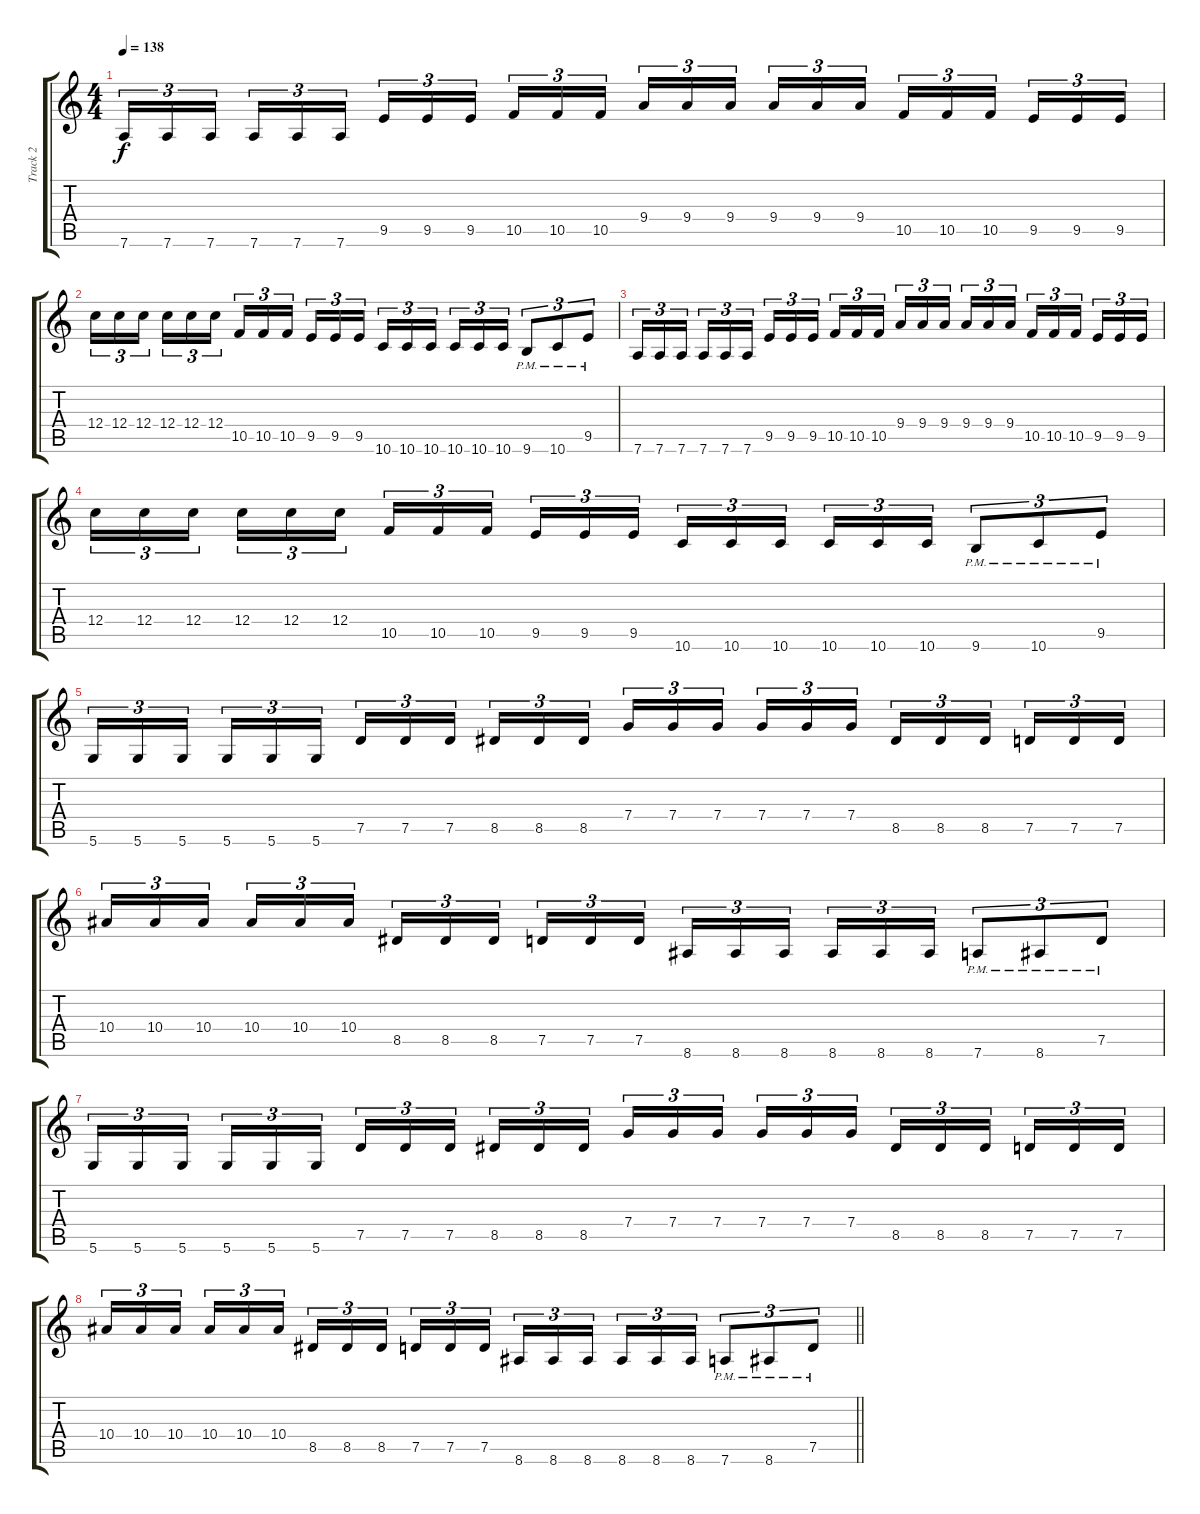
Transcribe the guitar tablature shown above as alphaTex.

\track ("Track 2" "Track 2") {instrument distortionguitar}
\staff {score tabs}
\tuning (D4 A3 F3 C3 G2 D2) {hide}
\ts (4 4)
\tempo 138
\clef g2
\ks c
7.6.16{tu (3 2) dy f} 7.6.16{tu (3 2)} 7.6.16{tu (3 2) beam splitsecondary} 7.6.16{tu (3 2)} 7.6.16{tu (3 2)} 7.6.16{tu (3 2)} 9.5.16{tu (3 2)} 9.5.16{tu (3 2)} 9.5.16{tu (3 2) beam splitsecondary} 10.5.16{tu (3 2)} 10.5.16{tu (3 2)} 10.5.16{tu (3 2)} 9.4.16{tu (3 2)} 9.4.16{tu (3 2)} 9.4.16{tu (3 2) beam splitsecondary} 9.4.16{tu (3 2)} 9.4.16{tu (3 2)} 9.4.16{tu (3 2)} 10.5.16{tu (3 2)} 10.5.16{tu (3 2)} 10.5.16{tu (3 2) beam splitsecondary} 9.5.16{tu (3 2)} 9.5.16{tu (3 2)} 9.5.16{tu (3 2)} |
12.4.16{tu (3 2)} 12.4.16{tu (3 2)} 12.4.16{tu (3 2) beam splitsecondary} 12.4.16{tu (3 2)} 12.4.16{tu (3 2)} 12.4.16{tu (3 2)} 10.5.16{tu (3 2)} 10.5.16{tu (3 2)} 10.5.16{tu (3 2) beam splitsecondary} 9.5.16{tu (3 2)} 9.5.16{tu (3 2)} 9.5.16{tu (3 2)} 10.6.16{tu (3 2)} 10.6.16{tu (3 2)} 10.6.16{tu (3 2) beam splitsecondary} 10.6.16{tu (3 2)} 10.6.16{tu (3 2)} 10.6.16{tu (3 2)} 9.6{pm}.8{tu (3 2)} 10.6{pm}.8{tu (3 2)} 9.5{pm}.8{tu (3 2)} |
7.6.16{tu (3 2)} 7.6.16{tu (3 2)} 7.6.16{tu (3 2) beam splitsecondary} 7.6.16{tu (3 2)} 7.6.16{tu (3 2)} 7.6.16{tu (3 2)} 9.5.16{tu (3 2)} 9.5.16{tu (3 2)} 9.5.16{tu (3 2) beam splitsecondary} 10.5.16{tu (3 2)} 10.5.16{tu (3 2)} 10.5.16{tu (3 2)} 9.4.16{tu (3 2)} 9.4.16{tu (3 2)} 9.4.16{tu (3 2) beam splitsecondary} 9.4.16{tu (3 2)} 9.4.16{tu (3 2)} 9.4.16{tu (3 2)} 10.5.16{tu (3 2)} 10.5.16{tu (3 2)} 10.5.16{tu (3 2) beam splitsecondary} 9.5.16{tu (3 2)} 9.5.16{tu (3 2)} 9.5.16{tu (3 2)} |
12.4.16{tu (3 2)} 12.4.16{tu (3 2)} 12.4.16{tu (3 2) beam splitsecondary} 12.4.16{tu (3 2)} 12.4.16{tu (3 2)} 12.4.16{tu (3 2)} 10.5.16{tu (3 2)} 10.5.16{tu (3 2)} 10.5.16{tu (3 2) beam splitsecondary} 9.5.16{tu (3 2)} 9.5.16{tu (3 2)} 9.5.16{tu (3 2)} 10.6.16{tu (3 2)} 10.6.16{tu (3 2)} 10.6.16{tu (3 2) beam splitsecondary} 10.6.16{tu (3 2)} 10.6.16{tu (3 2)} 10.6.16{tu (3 2)} 9.6{pm}.8{tu (3 2)} 10.6{pm}.8{tu (3 2)} 9.5{pm}.8{tu (3 2)} |
5.6.16{tu (3 2)} 5.6.16{tu (3 2)} 5.6.16{tu (3 2) beam splitsecondary} 5.6.16{tu (3 2)} 5.6.16{tu (3 2)} 5.6.16{tu (3 2)} 7.5.16{tu (3 2)} 7.5.16{tu (3 2)} 7.5.16{tu (3 2) beam splitsecondary} 8.5.16{tu (3 2)} 8.5.16{tu (3 2)} 8.5.16{tu (3 2)} 7.4.16{tu (3 2)} 7.4.16{tu (3 2)} 7.4.16{tu (3 2) beam splitsecondary} 7.4.16{tu (3 2)} 7.4.16{tu (3 2)} 7.4.16{tu (3 2)} 8.5.16{tu (3 2)} 8.5.16{tu (3 2)} 8.5.16{tu (3 2) beam splitsecondary} 7.5.16{tu (3 2)} 7.5.16{tu (3 2)} 7.5.16{tu (3 2)} |
10.4.16{tu (3 2)} 10.4.16{tu (3 2)} 10.4.16{tu (3 2) beam splitsecondary} 10.4.16{tu (3 2)} 10.4.16{tu (3 2)} 10.4.16{tu (3 2)} 8.5.16{tu (3 2)} 8.5.16{tu (3 2)} 8.5.16{tu (3 2) beam splitsecondary} 7.5.16{tu (3 2)} 7.5.16{tu (3 2)} 7.5.16{tu (3 2)} 8.6.16{tu (3 2)} 8.6.16{tu (3 2)} 8.6.16{tu (3 2) beam splitsecondary} 8.6.16{tu (3 2)} 8.6.16{tu (3 2)} 8.6.16{tu (3 2)} 7.6{pm}.8{tu (3 2)} 8.6{pm}.8{tu (3 2)} 7.5{pm}.8{tu (3 2)} |
5.6.16{tu (3 2)} 5.6.16{tu (3 2)} 5.6.16{tu (3 2) beam splitsecondary} 5.6.16{tu (3 2)} 5.6.16{tu (3 2)} 5.6.16{tu (3 2)} 7.5.16{tu (3 2)} 7.5.16{tu (3 2)} 7.5.16{tu (3 2) beam splitsecondary} 8.5.16{tu (3 2)} 8.5.16{tu (3 2)} 8.5.16{tu (3 2)} 7.4.16{tu (3 2)} 7.4.16{tu (3 2)} 7.4.16{tu (3 2) beam splitsecondary} 7.4.16{tu (3 2)} 7.4.16{tu (3 2)} 7.4.16{tu (3 2)} 8.5.16{tu (3 2)} 8.5.16{tu (3 2)} 8.5.16{tu (3 2) beam splitsecondary} 7.5.16{tu (3 2)} 7.5.16{tu (3 2)} 7.5.16{tu (3 2)} |
\barLineRight lightlight
10.4.16{tu (3 2)} 10.4.16{tu (3 2)} 10.4.16{tu (3 2) beam splitsecondary} 10.4.16{tu (3 2)} 10.4.16{tu (3 2)} 10.4.16{tu (3 2)} 8.5.16{tu (3 2)} 8.5.16{tu (3 2)} 8.5.16{tu (3 2) beam splitsecondary} 7.5.16{tu (3 2)} 7.5.16{tu (3 2)} 7.5.16{tu (3 2)} 8.6.16{tu (3 2)} 8.6.16{tu (3 2)} 8.6.16{tu (3 2) beam splitsecondary} 8.6.16{tu (3 2)} 8.6.16{tu (3 2)} 8.6.16{tu (3 2)} 7.6{pm}.8{tu (3 2)} 8.6{pm}.8{tu (3 2)} 7.5{pm}.8{tu (3 2)}
